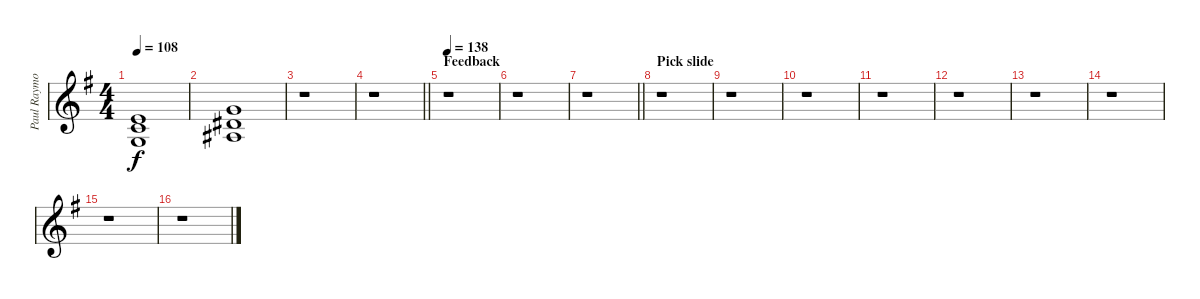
\track ("Paul Raymond Keyboards" "Paul Raymo") {instrument pad7halo}
\staff {score}
\tuning (E4 B3 G3 D3 A2 E2) {hide}
\ts (4 4)
\tempo 108
\clef g2
\ks g
(5.2 5.3 5.4).1{dy f} |
(3.1 4.2 3.3).1 |
r.1 |
\barLineRight lightlight
r.1 |
\section ("" "Feedback")
\tempo 138
r.1 |
r.1 |
\barLineRight lightlight
r.1 |
\section ("" "Pick slide")
r.1 |
r.1 |
r.1 |
r.1 |
r.1 |
r.1 |
r.1 |
r.1 |
r.1
